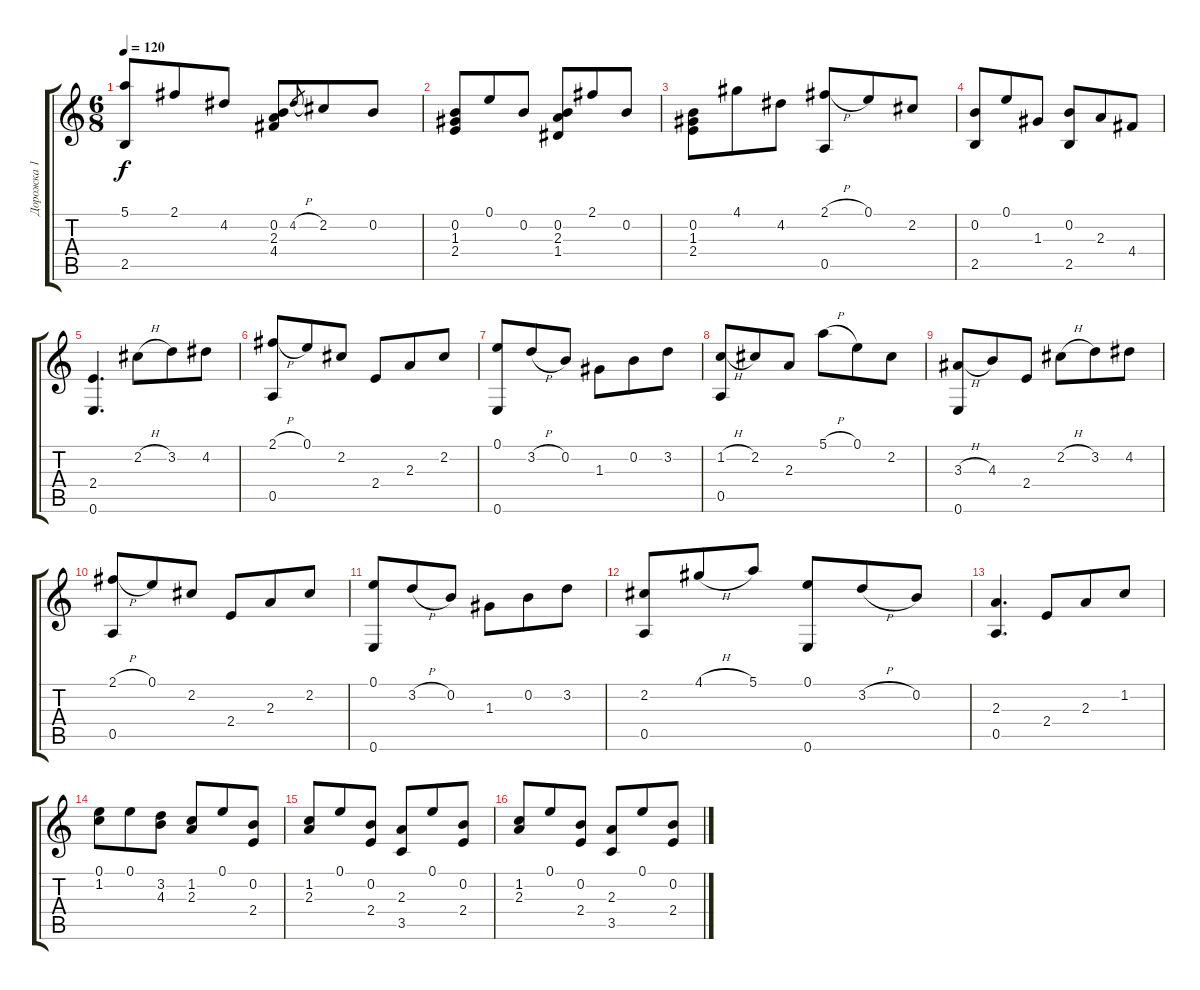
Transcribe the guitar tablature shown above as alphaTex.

\track ("Дорожка 1" "Дорожка 1") {instrument acousticguitarnylon}
\staff {score tabs}
\tuning (E4 B3 G3 D3 A2 E2) {hide}
\ts (6 8)
\tempo 120
\clef g2
\ks c
(5.1 2.5).8{dy f} 2.1.8 4.2.8 (0.2 2.3 4.4).8 4.2{h}.8{gr} 2.2.8 0.2.8 |
(0.2 1.3 2.4).8 0.1.8 0.2.8 (0.2 2.3 1.4).8 2.1.8 0.2.8 |
(0.2 1.3 2.4).8 4.1.8 4.2.8 (2.1{h} 0.5).8 0.1.8 2.2.8 |
(0.2 2.5).8 0.1.8 1.3.8 (0.2 2.5).8 2.3.8 4.4.8 |
(2.4 0.6).4{d} 2.2{h}.8 3.2.8 4.2.8 |
(2.1{h} 0.5).8 0.1.8 2.2.8 2.4.8 2.3.8 2.2.8 |
(0.1 0.6).8 3.2{h}.8 0.2.8 1.3.8 0.2.8 3.2.8 |
(1.2{h} 0.5).8 2.2.8 2.3.8 5.1{h}.8 0.1.8 2.2.8 |
(3.3{h} 0.6).8 4.3.8 2.4.8 2.2{h}.8 3.2.8 4.2.8 |
(2.1{h} 0.5).8 0.1.8 2.2.8 2.4.8 2.3.8 2.2.8 |
(0.1 0.6).8 3.2{h}.8 0.2.8 1.3.8 0.2.8 3.2.8 |
(2.2 0.5).8 4.1{h}.8 5.1.8 (0.1 0.6).8 3.2{h}.8 0.2.8 |
(2.3 0.5).4{d} 2.4.8 2.3.8 1.2.8 |
(0.1 1.2).8 0.1.8 (3.2 4.3).8 (1.2 2.3).8 0.1.8 (0.2 2.4).8 |
(1.2 2.3).8 0.1.8 (0.2 2.4).8 (2.3 3.5).8 0.1.8 (0.2 2.4).8 |
(1.2 2.3).8 0.1.8 (0.2 2.4).8 (2.3 3.5).8 0.1.8 (0.2 2.4).8
